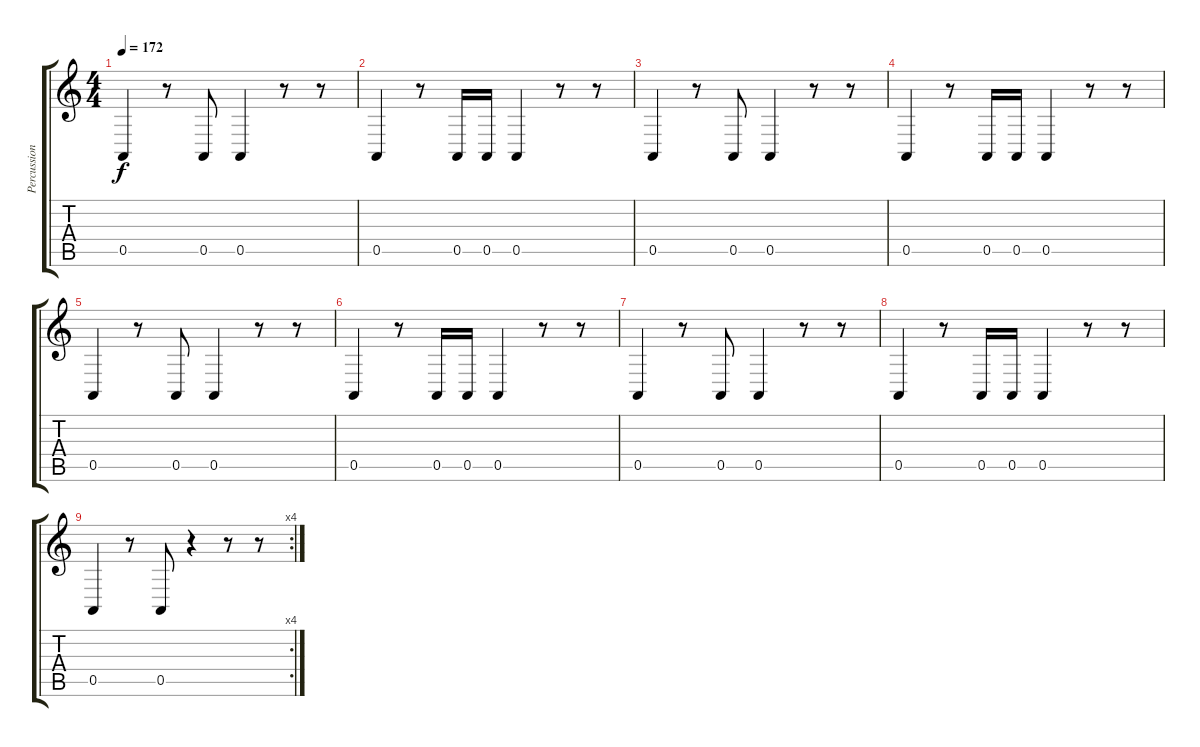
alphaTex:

\track ("Percussion" "Percussion") {instrument timpani}
\staff {score tabs}
\tuning (E4 B3 G3 D3 A2 E2) {hide}
\ts (4 4)
\tempo 172
\clef g2
\ks c
0.5.4{dy f} r.8 0.5.8 0.5.4 r.8 r.8 |
0.5.4 r.8 0.5.16 0.5.16 0.5.4 r.8 r.8 |
0.5.4 r.8 0.5.8 0.5.4 r.8 r.8 |
0.5.4 r.8 0.5.16 0.5.16 0.5.4 r.8 r.8 |
0.5.4 r.8 0.5.8 0.5.4 r.8 r.8 |
0.5.4 r.8 0.5.16 0.5.16 0.5.4 r.8 r.8 |
0.5.4 r.8 0.5.8 0.5.4 r.8 r.8 |
0.5.4 r.8 0.5.16 0.5.16 0.5.4 r.8 r.8 |
\rc 4
0.5.4 r.8 0.5.8 r.4 r.8 r.8
